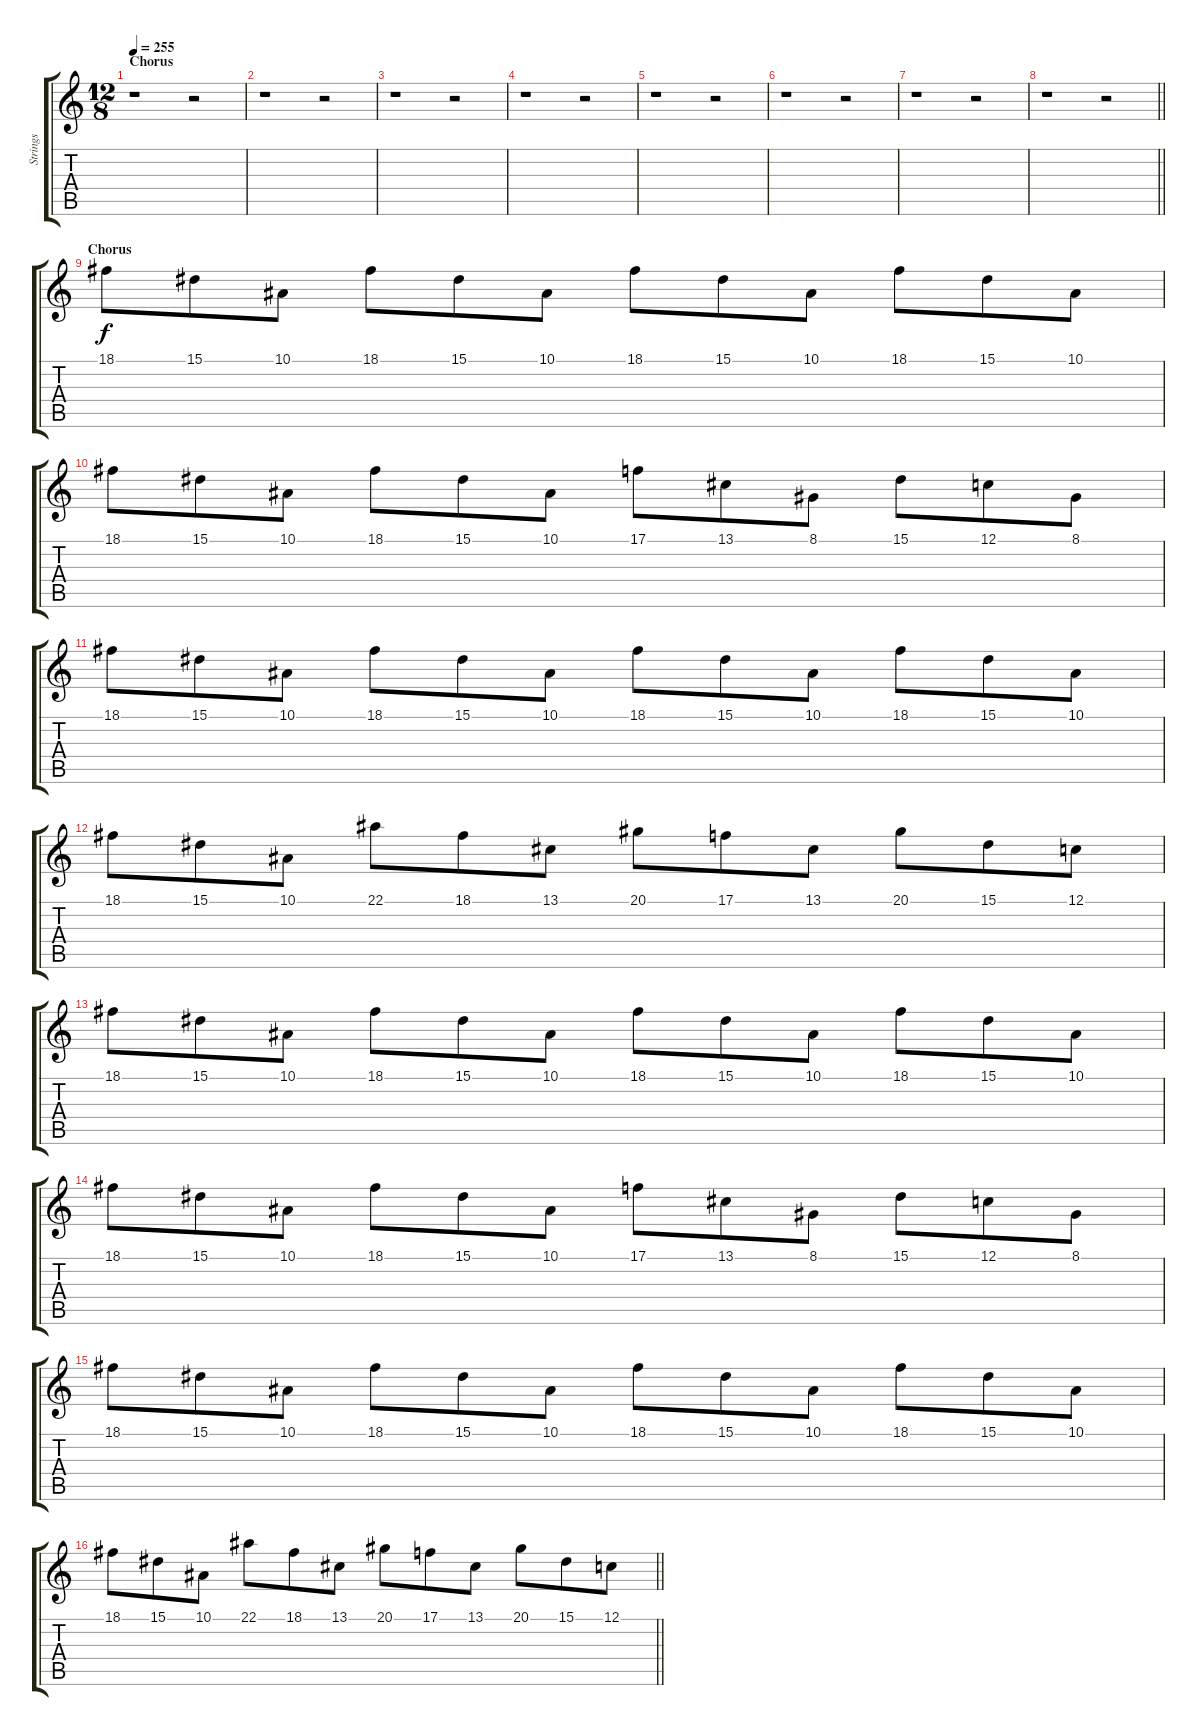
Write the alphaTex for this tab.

\track ("Strings" "Strings") {instrument stringensemble1}
\staff {score tabs}
\tuning (C4 G3 Eb3 Bb2 F2 C2) {hide}
\ts (12 8)
\section ("" "Chorus")
\tempo 255
\clef g2
\ks c
r.1{dy f} r.2 |
r.1 r.2 |
r.1 r.2 |
r.1 r.2 |
r.1 r.2 |
r.1 r.2 |
r.1 r.2 |
\barLineRight lightlight
r.1 r.2 |
\section ("" "Chorus")
18.1.8 15.1.8 10.1.8 18.1.8 15.1.8 10.1.8 18.1.8 15.1.8 10.1.8 18.1.8 15.1.8 10.1.8 |
18.1.8 15.1.8 10.1.8 18.1.8 15.1.8 10.1.8 17.1.8 13.1.8 8.1.8 15.1.8 12.1.8 8.1.8 |
18.1.8 15.1.8 10.1.8 18.1.8 15.1.8 10.1.8 18.1.8 15.1.8 10.1.8 18.1.8 15.1.8 10.1.8 |
18.1.8 15.1.8 10.1.8 22.1.8 18.1.8 13.1.8 20.1.8 17.1.8 13.1.8 20.1.8 15.1.8 12.1.8 |
18.1.8 15.1.8 10.1.8 18.1.8 15.1.8 10.1.8 18.1.8 15.1.8 10.1.8 18.1.8 15.1.8 10.1.8 |
18.1.8 15.1.8 10.1.8 18.1.8 15.1.8 10.1.8 17.1.8 13.1.8 8.1.8 15.1.8 12.1.8 8.1.8 |
18.1.8 15.1.8 10.1.8 18.1.8 15.1.8 10.1.8 18.1.8 15.1.8 10.1.8 18.1.8 15.1.8 10.1.8 |
\barLineRight lightlight
18.1.8 15.1.8 10.1.8 22.1.8 18.1.8 13.1.8 20.1.8 17.1.8 13.1.8 20.1.8 15.1.8 12.1.8
